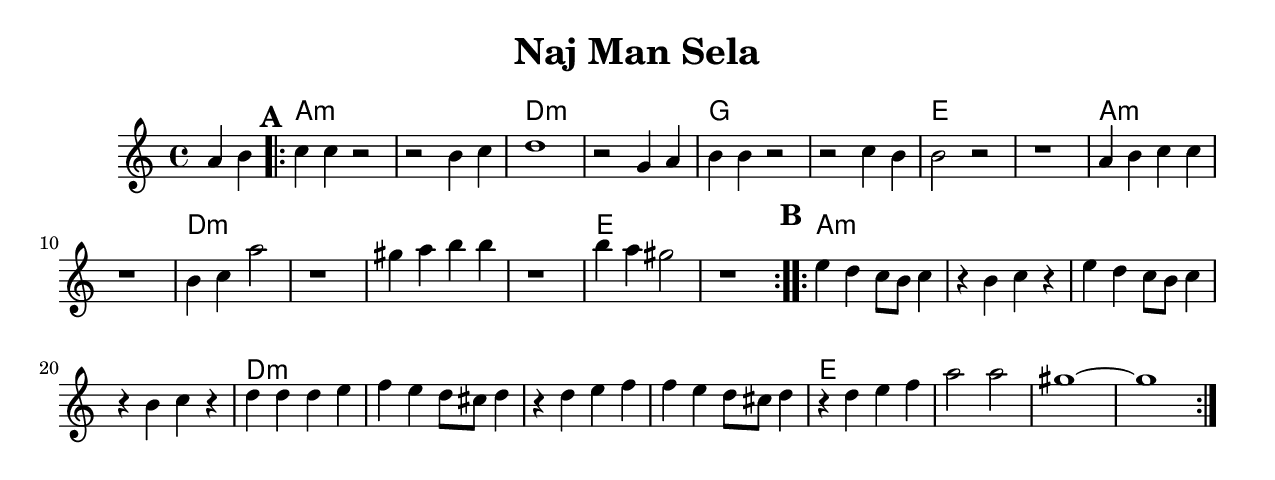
\version "2.18.0"
\include "english.ly"
\paper{
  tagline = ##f
  print-all-headers = ##t
  #(set-paper-size "letter")
}
date = #(strftime "%d-%m-%Y" (localtime (current-time)))

%\markup{ \italic{ " Updated " \date  }  }

%\markup{ Got something to say? }

global = {
  \clef treble
  \key a \minor
  \time 4/4
  \set Score.markFormatter = #format-mark-box-alphabet
}

%#################################### Melody ########################
melody = \relative c'' {
  \global
  \partial 4*2 a b   %lead in notes

  \repeat volta 2{
    \mark \default
    c4 c r2
    r2 b4 c
    d1
    r2 g,4 a
    b4 b r2
    r2 c4 b
    b2 r2
    r1
    a4 b c c
    r1
    b4 c a'2
    r1
    gs4 a b b
    r1
    b4 a gs2
    r1
  }


  \repeat volta 2{
    \mark \default
    e4 d c8 b c4
    r4 b c r
    e4 d c8 b c4
    r4 b c r
    d4 d d e

    f e d8 cs d4
    r4 d e
    f f e d8 cs d4
    r4 d e f
    a2 a
    gs1 ~gs1

  }
  \alternative {
    { }
    { }
  }

}
%################################# Lyrics #####################
%\addlyrics{  }
%################################# Chords #######################
harmonies = \chordmode {
  s2

  a2*4:m
  d2*4:m
  g2*4
  e2*4

  a2*4:m
  d2*4:m
  d2*4:m
  e2*4
  %b
  a2*8:m

  d2*8:m

  e2*8
}

\score {
  <<
    \new ChordNames {
      \set chordChanges = ##t
      \harmonies
    }
    \new Staff
    \melody
  >>
  \header{
    title= "Naj Man Sela"
    subtitle=""
    composer= ""
    instrument =""
    arranger= ""
  }
  \layout{indent = 1.0\cm}
  \midi {
    \tempo 4 = 200

    % \midi { }
  }
}
